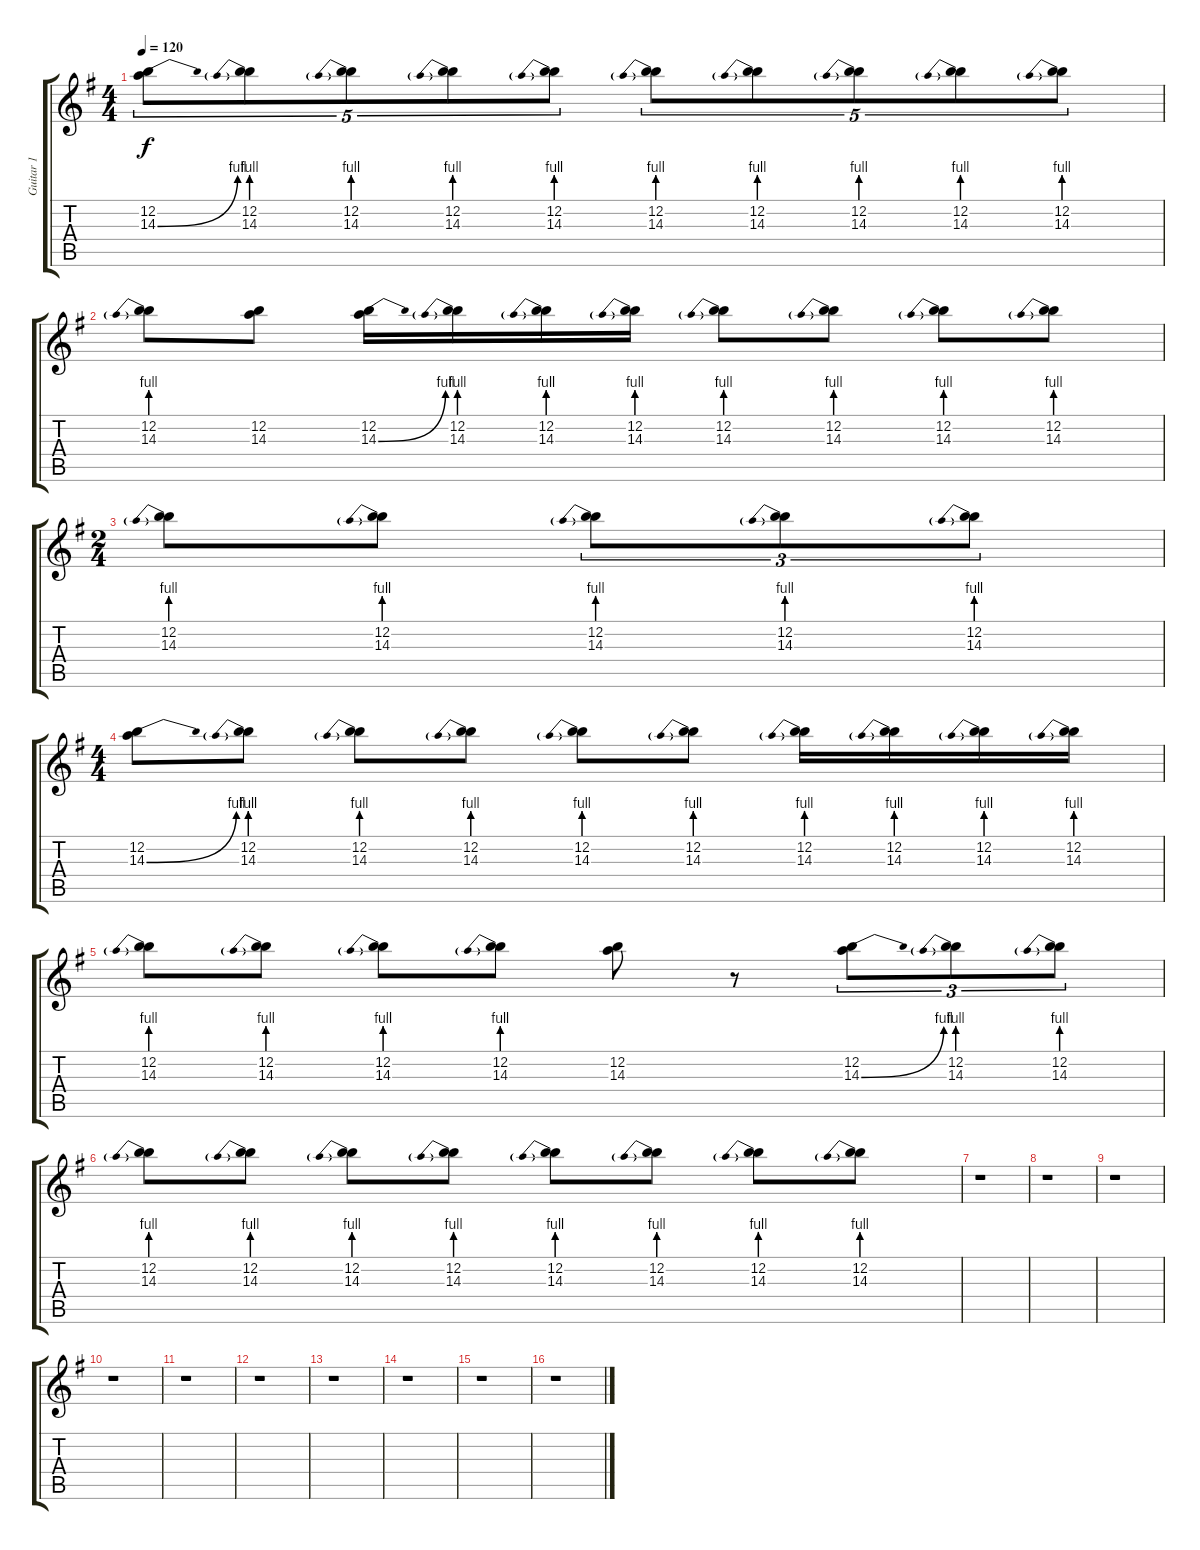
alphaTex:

\track ("Guitar 1" "Guitar 1") {instrument distortionguitar}
\staff {score tabs}
\tuning (E4 B3 G3 D3 A2 E2) {hide}
\ts (4 4)
\tempo 120
\clef g2
\ks g
(12.2 14.3{be (bend 0 0 60 4)}).8{tu (5 4) dy f instrument distortionguitar} (12.2 14.3{be (prebend 0 4 60 4)}).8{tu (5 4)} (12.2 14.3{be (prebend 0 4 60 4)}).8{tu (5 4)} (12.2 14.3{be (prebend 0 4 60 4)}).8{tu (5 4)} (12.2 14.3{be (prebend 0 4 60 4)}).8{tu (5 4)} (12.2 14.3{be (prebend 0 4 60 4)}).8{tu (5 4)} (12.2 14.3{be (prebend 0 4 60 4)}).8{tu (5 4)} (12.2 14.3{be (prebend 0 4 60 4)}).8{tu (5 4)} (12.2 14.3{be (prebend 0 4 60 4)}).8{tu (5 4)} (12.2 14.3{be (prebend 0 4 60 4)}).8{tu (5 4)} |
(12.2 14.3{be (prebend 0 4 60 4)}).8 (12.2 14.3).8 (12.2 14.3{be (bend 0 0 60 4)}).16 (12.2 14.3{be (prebend 0 4 60 4)}).16 (12.2 14.3{be (prebend 0 4 60 4)}).16 (12.2 14.3{be (prebend 0 4 60 4)}).16 (12.2 14.3{be (prebend 0 4 60 4)}).8 (12.2 14.3{be (prebend 0 4 60 4)}).8 (12.2 14.3{be (prebend 0 4 60 4)}).8 (12.2 14.3{be (prebend 0 4 60 4)}).8 |
\ts (2 4)
(12.2 14.3{be (prebend 0 4 60 4)}).8 (12.2 14.3{be (prebend 0 4 60 4)}).8 (12.2 14.3{be (prebend 0 4 60 4)}).8{tu (3 2)} (12.2 14.3{be (prebend 0 4 60 4)}).8{tu (3 2)} (12.2 14.3{be (prebend 0 4 60 4)}).8{tu (3 2)} |
\ts (4 4)
(12.2 14.3{be (bend 0 0 60 4)}).8 (12.2 14.3{be (prebend 0 4 60 4)}).8 (12.2 14.3{be (prebend 0 4 60 4)}).8 (12.2 14.3{be (prebend 0 4 60 4)}).8 (12.2 14.3{be (prebend 0 4 60 4)}).8 (12.2 14.3{be (prebend 0 4 60 4)}).8 (12.2 14.3{be (prebend 0 4 60 4)}).16 (12.2 14.3{be (prebend 0 4 60 4)}).16 (12.2 14.3{be (prebend 0 4 60 4)}).16 (12.2 14.3{be (prebend 0 4 60 4)}).16 |
(12.2 14.3{be (prebend 0 4 60 4)}).8 (12.2 14.3{be (prebend 0 4 60 4)}).8 (12.2 14.3{be (prebend 0 4 60 4)}).8 (12.2 14.3{be (prebend 0 4 60 4)}).8 (12.2 14.3).8 r.8 (12.2 14.3{be (bend 0 0 60 4)}).8{tu (3 2)} (12.2 14.3{be (prebend 0 4 60 4)}).8{tu (3 2)} (12.2 14.3{be (prebend 0 4 60 4)}).8{tu (3 2)} |
(12.2 14.3{be (prebend 0 4 60 4)}).8 (12.2 14.3{be (prebend 0 4 60 4)}).8 (12.2 14.3{be (prebend 0 4 60 4)}).8 (12.2 14.3{be (prebend 0 4 60 4)}).8 (12.2 14.3{be (prebend 0 4 60 4)}).8 (12.2 14.3{be (prebend 0 4 60 4)}).8 (12.2 14.3{be (prebend 0 4 60 4)}).8 (12.2 14.3{be (prebend 0 4 60 4)}).8 |
r.1 |
r.1 |
r.1 |
r.1 |
r.1 |
r.1 |
r.1 |
r.1 |
r.1 |
r.1
